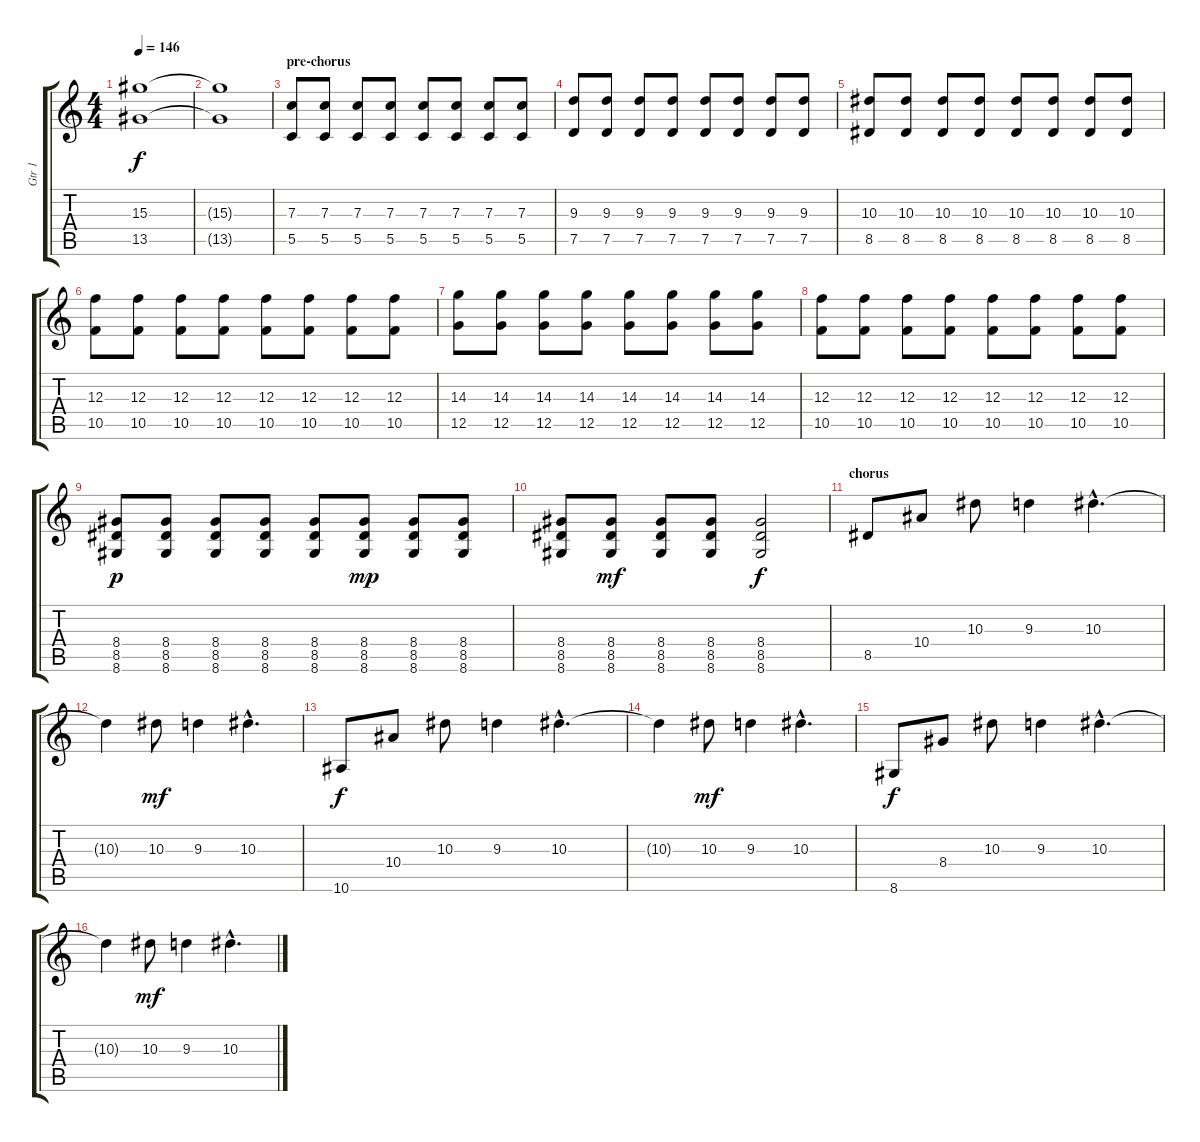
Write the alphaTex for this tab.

\track ("Gtr 1" "Gtr 1") {instrument overdrivenguitar}
\staff {score tabs}
\tuning (D4 A3 F3 C3 G2 C2) {hide}
\ts (4 4)
\tempo 146
\clef g2
\ks c
(15.3 13.5).1{dy f} |
(15.3{t} 13.5{t}).1 |
\section ("" "pre-chorus")
(7.3 5.5).8{volume 13} (7.3 5.5).8 (7.3 5.5).8 (7.3 5.5).8 (7.3 5.5).8 (7.3 5.5).8 (7.3 5.5).8 (7.3 5.5).8 |
(9.3 7.5).8 (9.3 7.5).8 (9.3 7.5).8 (9.3 7.5).8 (9.3 7.5).8 (9.3 7.5).8 (9.3 7.5).8 (9.3 7.5).8 |
(10.3 8.5).8 (10.3 8.5).8 (10.3 8.5).8 (10.3 8.5).8 (10.3 8.5).8 (10.3 8.5).8 (10.3 8.5).8 (10.3 8.5).8 |
(12.3 10.5).8 (12.3 10.5).8 (12.3 10.5).8 (12.3 10.5).8 (12.3 10.5).8 (12.3 10.5).8 (12.3 10.5).8 (12.3 10.5).8 |
(14.3 12.5).8 (14.3 12.5).8 (14.3 12.5).8 (14.3 12.5).8 (14.3 12.5).8 (14.3 12.5).8 (14.3 12.5).8 (14.3 12.5).8 |
(12.3 10.5).8 (12.3 10.5).8 (12.3 10.5).8 (12.3 10.5).8 (12.3 10.5).8 (12.3 10.5).8 (12.3 10.5).8 (12.3 10.5).8 |
(8.4 8.5 8.6).8{dy p} (8.4 8.5 8.6).8 (8.4 8.5 8.6).8 (8.4 8.5 8.6).8 (8.4 8.5 8.6).8 (8.4 8.5 8.6).8{dy mp} (8.4 8.5 8.6).8 (8.4 8.5 8.6).8 |
(8.4 8.5 8.6).8 (8.4 8.5 8.6).8{dy mf} (8.4 8.5 8.6).8 (8.4 8.5 8.6).8 (8.4 8.5 8.6).2{dy f} |
\section ("" "chorus")
8.5.8{volume 15} 10.4.8 10.3.8 9.3.4 10.3{hac}.4{d} |
10.3{t}.4 10.3.8{dy mf} 9.3.4 10.3{hac}.4{d} |
10.6.8{dy f} 10.4.8 10.3.8 9.3.4 10.3{hac}.4{d} |
10.3{t}.4 10.3.8{dy mf} 9.3.4 10.3{hac}.4{d} |
8.6.8{dy f} 8.4.8 10.3.8 9.3.4 10.3{hac}.4{d} |
10.3{t}.4 10.3.8{dy mf} 9.3.4 10.3{hac}.4{d}
